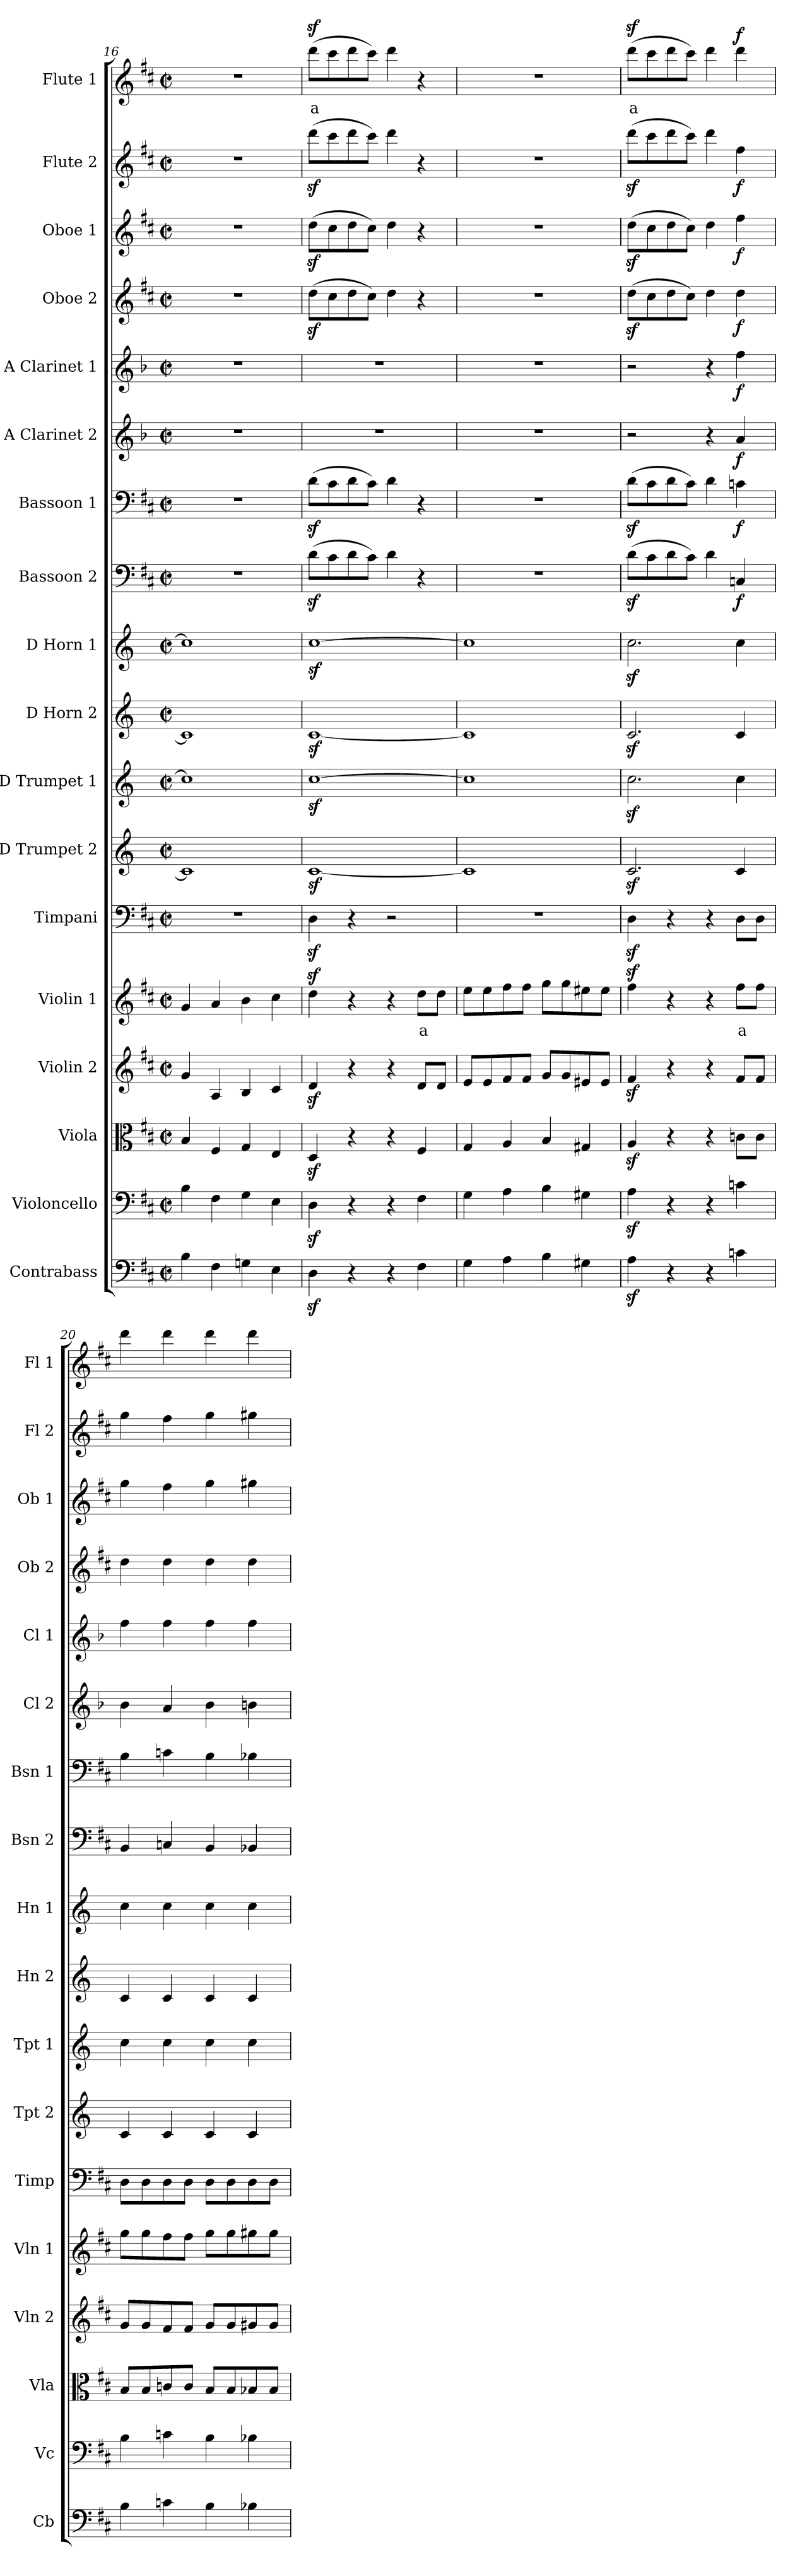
**kern	**kern	**kern	**kern	**kern	**text	**kern	**kern	**kern	**kern	**kern	**kern	**dynam	**kern	**dynam	**kern	**dynam	**kern	**dynam	**kern	**dynam	**kern	**dynam	**kern	**dynam	**kern	**text	**dynam
*part18	*part17	*part16	*part15	*part14	*part14	*part13	*part12	*part11	*part10	*part9	*part8	*part8	*part7	*part7	*part6	*part6	*part5	*part5	*part4	*part4	*part3	*part3	*part2	*part2	*part1	*part1	*part1
*staff18	*staff17	*staff16	*staff15	*staff14	*staff14	*staff13	*staff12	*staff11	*staff10	*staff9	*staff8	*staff8	*staff7	*staff7	*staff6	*staff6	*staff5	*staff5	*staff4	*staff4	*staff3	*staff3	*staff2	*staff2	*staff1	*staff1	*staff1
*I"Contrabass	*I"Violoncello	*I"Viola	*I"Violin 2	*I"Violin 1	*	*I"Timpani	*I"D Trumpet 2	*I"D Trumpet 1	*I"D Horn 2	*I"D Horn 1	*I"Bassoon 2	*	*I"Bassoon 1	*	*I"A Clarinet 2	*	*I"A Clarinet 1	*	*I"Oboe 2	*	*I"Oboe 1	*	*I"Flute 2	*	*I"Flute 1	*	*
*I'Cb	*I'Vc	*I'Vla	*I'Vln 2	*I'Vln 1	*	*I'Timp	*I'Tpt 2	*I'Tpt 1	*I'Hn 2	*I'Hn 1	*I'Bsn 2	*	*I'Bsn 1	*	*I'Cl 2	*	*I'Cl 1	*	*I'Ob 2	*	*I'Ob 1	*	*I'Fl 2	*	*I'Fl 1	*	*
*clefF4	*clefF4	*clefC3	*clefG2	*clefG2	*	*clefF4	*clefG2	*clefG2	*clefG2	*clefG2	*clefF4	*	*clefF4	*	*clefG2	*	*clefG2	*	*clefG2	*	*clefG2	*	*clefG2	*	*clefG2	*	*
*ITrd7c12	*	*	*	*	*	*	*ITrd-1c-2	*ITrd-1c-2	*ITrd6c10	*ITrd6c10	*	*	*	*	*ITrd2c3	*	*ITrd2c3	*	*	*	*	*	*	*	*	*	*
*k[f#c#]	*k[f#c#]	*k[f#c#]	*k[f#c#]	*k[f#c#]	*	*k[f#c#]	*k[f#c#]	*k[f#c#]	*k[f#c#]	*k[f#c#]	*k[f#c#]	*	*k[f#c#]	*	*k[f#c#]	*	*k[f#c#]	*	*k[f#c#]	*	*k[f#c#]	*	*k[f#c#]	*	*k[f#c#]	*	*
*M2/2	*M2/2	*M2/2	*M2/2	*M2/2	*	*M2/2	*M2/2	*M2/2	*M2/2	*M2/2	*M2/2	*	*M2/2	*	*M2/2	*	*M2/2	*	*M2/2	*	*M2/2	*	*M2/2	*	*M2/2	*	*
*met(c|)	*met(c|)	*met(c|)	*met(c|)	*met(c|)	*	*met(c|)	*met(c|)	*met(c|)	*met(c|)	*met(c|)	*met(c|)	*	*met(c|)	*	*met(c|)	*	*met(c|)	*	*met(c|)	*	*met(c|)	*	*met(c|)	*	*met(c|)	*	*
=16	=16	=16	=16	=16	=16	=16	=16	=16	=16	=16	=16	=16	=16	=16	=16	=16	=16	=16	=16	=16	=16	=16	=16	=16	=16	=16	=16
4BB\	4B\	4B/	4g/	4g/	.	1r	1d]	1dd]	1D]	1d]	1r	.	1r	.	1r	.	1r	.	1r	.	1r	.	1r	.	1r	.	.
4FF#\	4F#\	4F#/	4A/	4a/	.	.	.	.	.	.	.	.	.	.	.	.	.	.	.	.	.	.	.	.	.	.	.
4GGn\	4G\	4G/	4B/	4b\	.	.	.	.	.	.	.	.	.	.	.	.	.	.	.	.	.	.	.	.	.	.	.
4EE\	4E\	4E/	4c#/	4cc#\	.	.	.	.	.	.	.	.	.	.	.	.	.	.	.	.	.	.	.	.	.	.	.
=17	=17	=17	=17	=17	=17	=17	=17	=17	=17	=17	=17	=17	=17	=17	=17	=17	=17	=17	=17	=17	=17	=17	=17	=17	=17	=17	=17
!	!	!	!	!	!	!	!	!	!	!	!	!	!	!	!	!	!	!	!	!	!	!	!	!	!	!LO:LY:b:color=#FF0000	!
4DDz<\	4Dz<\	4Dz</	4dz</	4ddz<\	.	4Dz<\	[1dz<	[1ddz<	[1Dz<	[1dz<	(8dz<\L	.	(8dz<\L	.	1r	.	1r	.	(8ddz<\L	.	(8ddz<\L	.	(8dddz<\L	.	(8dddz<\L	a	.
.	.	.	.	.	.	.	.	.	.	.	8c#\	.	8c#\	.	.	.	.	.	8cc#\	.	8cc#\	.	8ccc#\	.	8ccc#\	.	.
4r	4r	4r	4r	4r	.	4r	.	.	.	.	8d\	.	8d\	.	.	.	.	.	8dd\	.	8dd\	.	8ddd\	.	8ddd\	.	.
.	.	.	.	.	.	.	.	.	.	.	8c#\J)	.	8c#\J)	.	.	.	.	.	8cc#\J)	.	8cc#\J)	.	8ccc#\J)	.	8ccc#\J)	.	.
4r	4r	4r	4r	4r	.	2r	.	.	.	.	4d\	.	4d\	.	.	.	.	.	4dd\	.	4dd\	.	4ddd\	.	4ddd\	.	.
!	!	!	!	!	!LO:LY:b:color=#FF0000	!	!	!	!	!	!	!	!	!	!	!	!	!	!	!	!	!	!	!	!	!	!
4FF#\	4F#\	4F#/	8d/L	8dd\L	a	.	.	.	.	.	4r	.	4r	.	.	.	.	.	4r	.	4r	.	4r	.	4r	.	.
.	.	.	8d/J	8dd\J	.	.	.	.	.	.	.	.	.	.	.	.	.	.	.	.	.	.	.	.	.	.	.
!!LO:PB:g=z
=18	=18	=18	=18	=18	=18	=18	=18	=18	=18	=18	=18	=18	=18	=18	=18	=18	=18	=18	=18	=18	=18	=18	=18	=18	=18	=18	=18
4GG\	4G\	4G/	8e/L	8ee\L	.	1r	1d]	1dd]	1D]	1d]	1r	.	1r	.	1r	.	1r	.	1r	.	1r	.	1r	.	1r	.	.
.	.	.	8e/	8ee\	.	.	.	.	.	.	.	.	.	.	.	.	.	.	.	.	.	.	.	.	.	.	.
4AA\	4A\	4A/	8f#/	8ff#\	.	.	.	.	.	.	.	.	.	.	.	.	.	.	.	.	.	.	.	.	.	.	.
.	.	.	8f#/J	8ff#\J	.	.	.	.	.	.	.	.	.	.	.	.	.	.	.	.	.	.	.	.	.	.	.
4BB\	4B\	4B/	8g/L	8gg\L	.	.	.	.	.	.	.	.	.	.	.	.	.	.	.	.	.	.	.	.	.	.	.
.	.	.	8g/	8gg\	.	.	.	.	.	.	.	.	.	.	.	.	.	.	.	.	.	.	.	.	.	.	.
4GG#X\	4G#X\	4G#X/	8e#X/	8ee#X\	.	.	.	.	.	.	.	.	.	.	.	.	.	.	.	.	.	.	.	.	.	.	.
.	.	.	8e#/J	8ee#\J	.	.	.	.	.	.	.	.	.	.	.	.	.	.	.	.	.	.	.	.	.	.	.
=19	=19	=19	=19	=19	=19	=19	=19	=19	=19	=19	=19	=19	=19	=19	=19	=19	=19	=19	=19	=19	=19	=19	=19	=19	=19	=19	=19
!	!	!	!	!	!	!	!	!	!	!	!	!	!	!	!	!	!	!	!	!	!	!	!	!	!	!LO:LY:b:color=#FF0000	!
4AAz<\	4Az<\	4Az</	4f#z</	4ff#z<\	.	4Dz<\	2.dz</	2.ddz<\	2.Dz</	2.dz<\	(8dz<\L	.	(8dz<\L	.	2r	.	2r	.	(8ddz<\L	.	(8ddz<\L	.	(8dddz<\L	.	(8dddz<\L	a	.
.	.	.	.	.	.	.	.	.	.	.	8c#\	.	8c#\	.	.	.	.	.	8cc#\	.	8cc#\	.	8ccc#\	.	8ccc#\	.	.
4r	4r	4r	4r	4r	.	4r	.	.	.	.	8d\	.	8d\	.	.	.	.	.	8dd\	.	8dd\	.	8ddd\	.	8ddd\	.	.
.	.	.	.	.	.	.	.	.	.	.	8c#\J)	.	8c#\J)	.	.	.	.	.	8cc#\J)	.	8cc#\J)	.	8ccc#\J)	.	8ccc#\J)	.	.
4r	4r	4r	4r	4r	.	4r	.	.	.	.	4d\	.	4d\	.	4r	.	4r	.	4dd\	.	4dd\	.	4ddd\	.	4ddd\	.	.
!	!	!	!	!	!LO:LY:b:color=#FF0000	!	!	!	!	!	!	!LO:DY:b	!	!LO:DY:b	!	!LO:DY:b	!	!LO:DY:b	!	!LO:DY:b	!	!LO:DY:b	!	!LO:DY:b	!	!	!LO:DY:b
4Cn\	4cn\	8cn\L	8f#/L	8ff#\L	a	8D\L	4d/	4dd\	4D/	4d\	4Cn/	f	4cn\	f	4f#/	f	4dd\	f	4dd\	f	4ff#\	f	4ff#\	f	4ddd\	.	f
.	.	8c\J	8f#/J	8ff#\J	.	8D\J	.	.	.	.	.	.	.	.	.	.	.	.	.	.	.	.	.	.	.	.	.
=20	=20	=20	=20	=20	=20	=20	=20	=20	=20	=20	=20	=20	=20	=20	=20	=20	=20	=20	=20	=20	=20	=20	=20	=20	=20	=20	=20
4BB\	4B\	8B/L	8g/L	8gg\L	.	8D\L	4d/	4dd\	4D/	4d\	4BB/	.	4B\	.	4g\	.	4dd\	.	4dd\	.	4gg\	.	4gg\	.	4ddd\	.	.
.	.	8B/	8g/	8gg\	.	8D\	.	.	.	.	.	.	.	.	.	.	.	.	.	.	.	.	.	.	.	.	.
4Cn\	4cn\	8cn/	8f#/	8ff#\	.	8D\	4d/	4dd\	4D/	4d\	4Cn/	.	4cn\	.	4f#/	.	4dd\	.	4dd\	.	4ff#\	.	4ff#\	.	4ddd\	.	.
.	.	8c/J	8f#/J	8ff#\J	.	8D\J	.	.	.	.	.	.	.	.	.	.	.	.	.	.	.	.	.	.	.	.	.
4BB\	4B\	8B/L	8g/L	8gg\L	.	8D\L	4d/	4dd\	4D/	4d\	4BB/	.	4B\	.	4g\	.	4dd\	.	4dd\	.	4gg\	.	4gg\	.	4ddd\	.	.
.	.	8B/	8g/	8gg\	.	8D\	.	.	.	.	.	.	.	.	.	.	.	.	.	.	.	.	.	.	.	.	.
4BB-X\	4B-X\	8B-X/	8g#X/	8gg#X\	.	8D\	4d/	4dd\	4D/	4d\	4BB-X/	.	4B-X\	.	4g#X\	.	4dd\	.	4dd\	.	4gg#X\	.	4gg#X\	.	4ddd\	.	.
.	.	8B-/J	8g#/J	8gg#\J	.	8D\J	.	.	.	.	.	.	.	.	.	.	.	.	.	.	.	.	.	.	.	.	.
=	=	=	=	=	=	=	=	=	=	=	=	=	=	=	=	=	=	=	=	=	=	=	=	=	=	=	=
*-	*-	*-	*-	*-	*-	*-	*-	*-	*-	*-	*-	*-	*-	*-	*-	*-	*-	*-	*-	*-	*-	*-	*-	*-	*-	*-	*-
